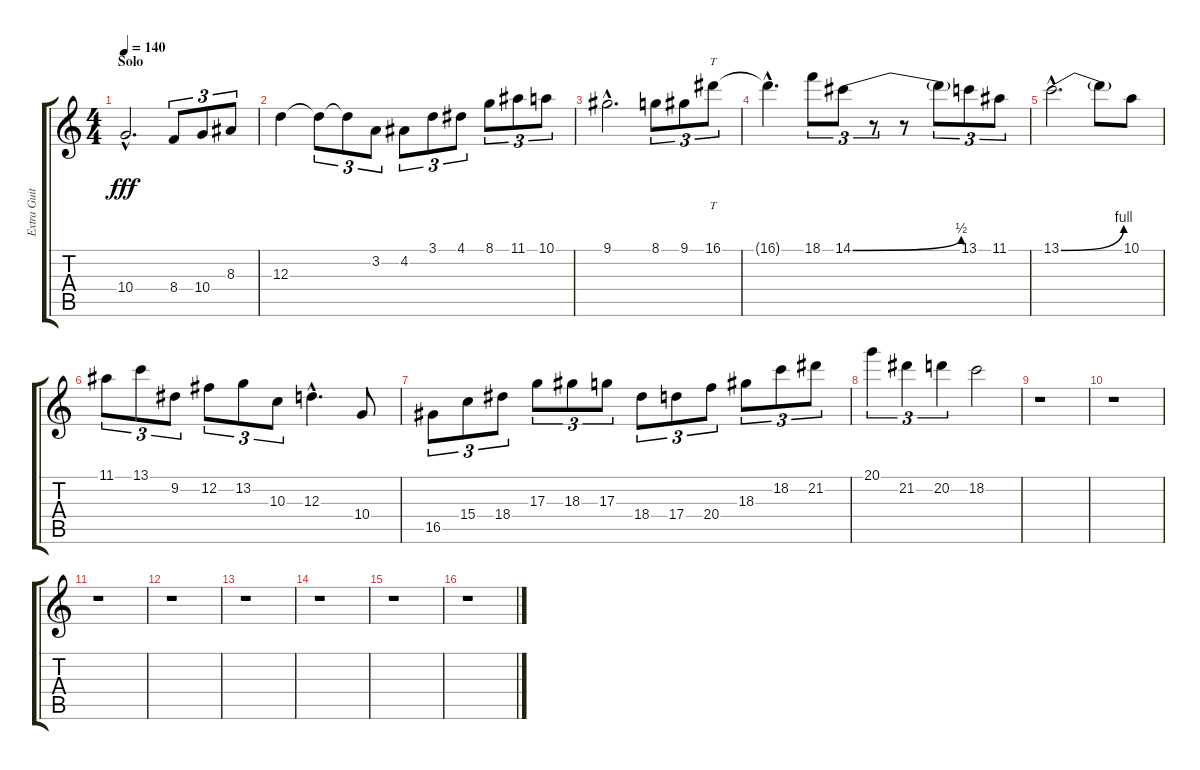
\track ("Extra Guitar 1" "Extra Guit") {instrument overdrivenguitar}
\staff {score tabs}
\tuning (B3 Gb3 D3 A2 E2 B1) {hide}
\ts (4 4)
\section ("" "Solo")
\tempo 140
\clef g2
\ks c
10.4{hac}.2{d dy fff} 8.4.8{tu (3 2)} 10.4.8{tu (3 2)} 8.3.8{tu (3 2)} |
12.3.4 12.3{t}.8{tu (3 2)} 12.3{t}.8{tu (3 2)} 3.2.8{tu (3 2)} 4.2.8{tu (3 2)} 3.1.8{tu (3 2)} 4.1.8{tu (3 2)} 8.1.8{tu (3 2)} 11.1.8{tu (3 2)} 10.1.8{tu (3 2)} |
9.1{hac}.2{d} 8.1.8{tu (3 2)} 9.1.8{tu (3 2)} 16.1.8{tt tu (3 2)} |
16.1{hac t}.4{d} 18.1.8{tu (3 2)} 14.1{be (bend 0 0 60 2)}.8{tu (3 2)} r.8{tu (3 2)} r.8 14.1{t}.8{tu (3 2)} 13.1.8{tu (3 2)} 11.1.8{tu (3 2)} |
13.1{be (bend 0 0 60 4) hac}.2{d} 13.1{t}.8 10.1.8 |
11.1.8{tu (3 2)} 13.1.8{tu (3 2)} 9.2.8{tu (3 2)} 12.2.8{tu (3 2)} 13.2.8{tu (3 2)} 10.3.8{tu (3 2)} 12.3{hac}.4{d} 10.4.8 |
16.5.8{tu (3 2)} 15.4.8{tu (3 2)} 18.4.8{tu (3 2)} 17.3.8{tu (3 2)} 18.3.8{tu (3 2)} 17.3.8{tu (3 2)} 18.4.8{tu (3 2)} 17.4.8{tu (3 2)} 20.4.8{tu (3 2)} 18.3.8{tu (3 2)} 18.2.8{tu (3 2)} 21.2.8{tu (3 2)} |
20.1.4{tu (3 2)} 21.2.4{tu (3 2)} 20.2.4{tu (3 2)} 18.2.2 |
r.1 |
r.1 |
r.1 |
r.1 |
r.1 |
r.1 |
r.1 |
r.1
